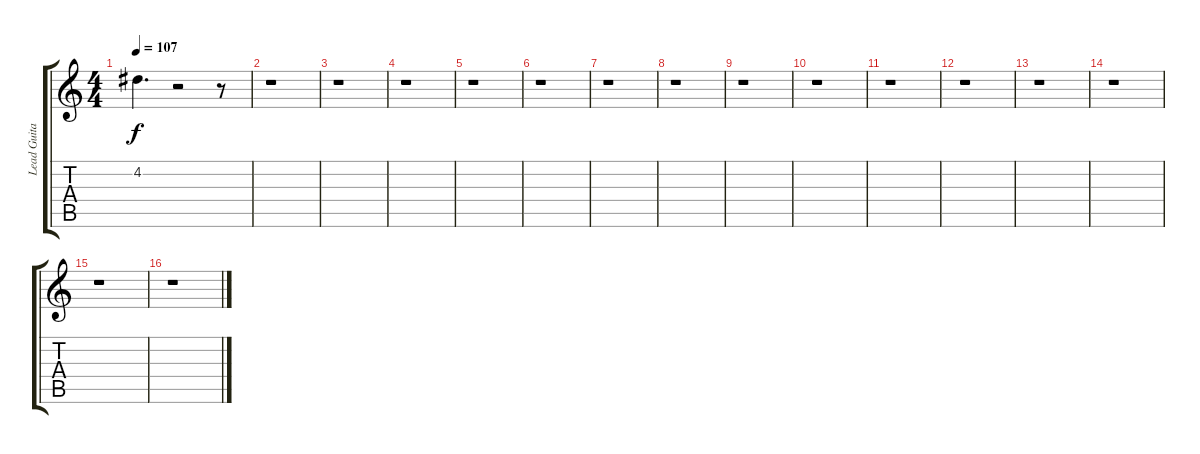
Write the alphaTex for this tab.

\track ("Lead Guitar" "Lead Guita") {instrument distortionguitar}
\staff {score tabs}
\tuning (E4 B3 G3 D3 A2 E2) {hide}
\ts (4 4)
\tempo 107
\clef g2
\ks c
4.2{t}.4{d dy f} r.2 r.8 |
r.1 |
r.1 |
r.1 |
r.1 |
r.1 |
r.1 |
r.1 |
r.1 |
r.1 |
r.1 |
r.1 |
r.1 |
r.1 |
r.1 |
r.1
